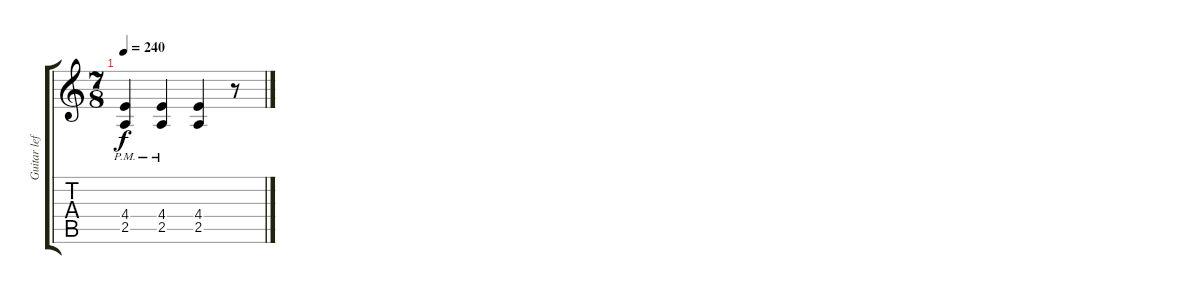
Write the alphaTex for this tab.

\track ("Guitar left" "Guitar lef") {instrument distortionguitar}
\staff {score tabs}
\tuning (D4 A3 F3 C3 G2 D2) {hide}
\ts (7 8)
\tempo 240
\clef g2
\ks c
(4.4{pm} 2.5{pm}).4{dy f} (4.4{pm} 2.5{pm}).4 (4.4 2.5).4 r.8
